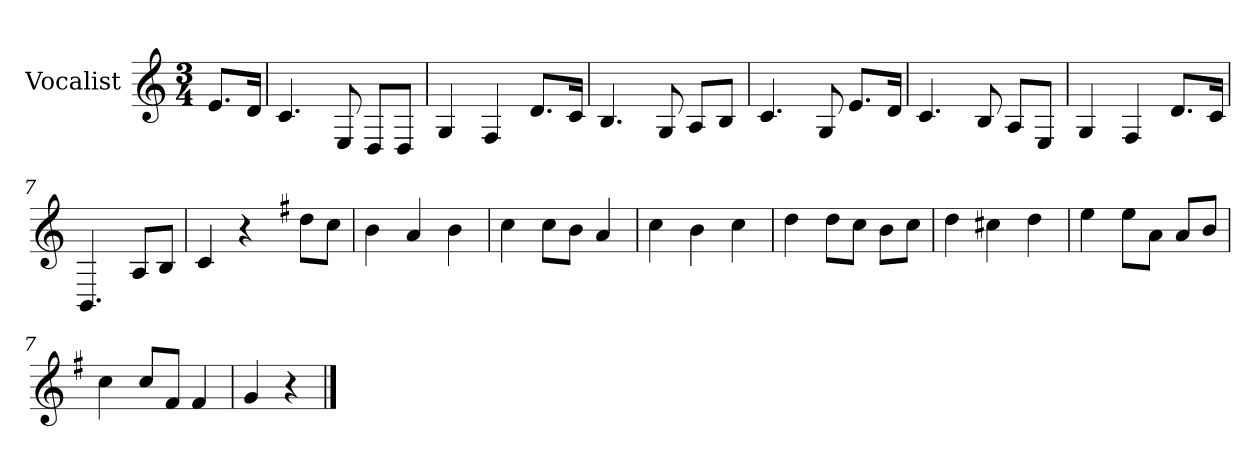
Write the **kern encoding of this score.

**kern
*part1
*staff1
*I"Vocalist
*k[]
*C:
*M3/4
=
8.eL
16dJk
=1
4.c
8E
8DL
8DJ
=2
4G
4F
8.dL
16cJk
=3
4.B
8G
8AL
8BJ
=4
4.c
8G
8.eL
16dJk
=5
4.c
8B
8AL
8EJ
=6
4G
4F
8.dL
16cJk
=7
4.BB
8AL
8BJ
=8
4c
4r
*k[f#]
*G:
8ddL
8ccJ
=1
4b
4a
4b
=2
4cc
8ccL
8bJ
4a
=3
4cc
4b
4cc
=4
4dd
8ddL
8ccJ
8bL
8ccJ
=5
4dd
4cc#X
4dd
=6
4ee
8eeL
8aJ
8aL
8bJ
=7
4cc
8ccL
8f#J
4f#
=8
4g
4r
==
*-
